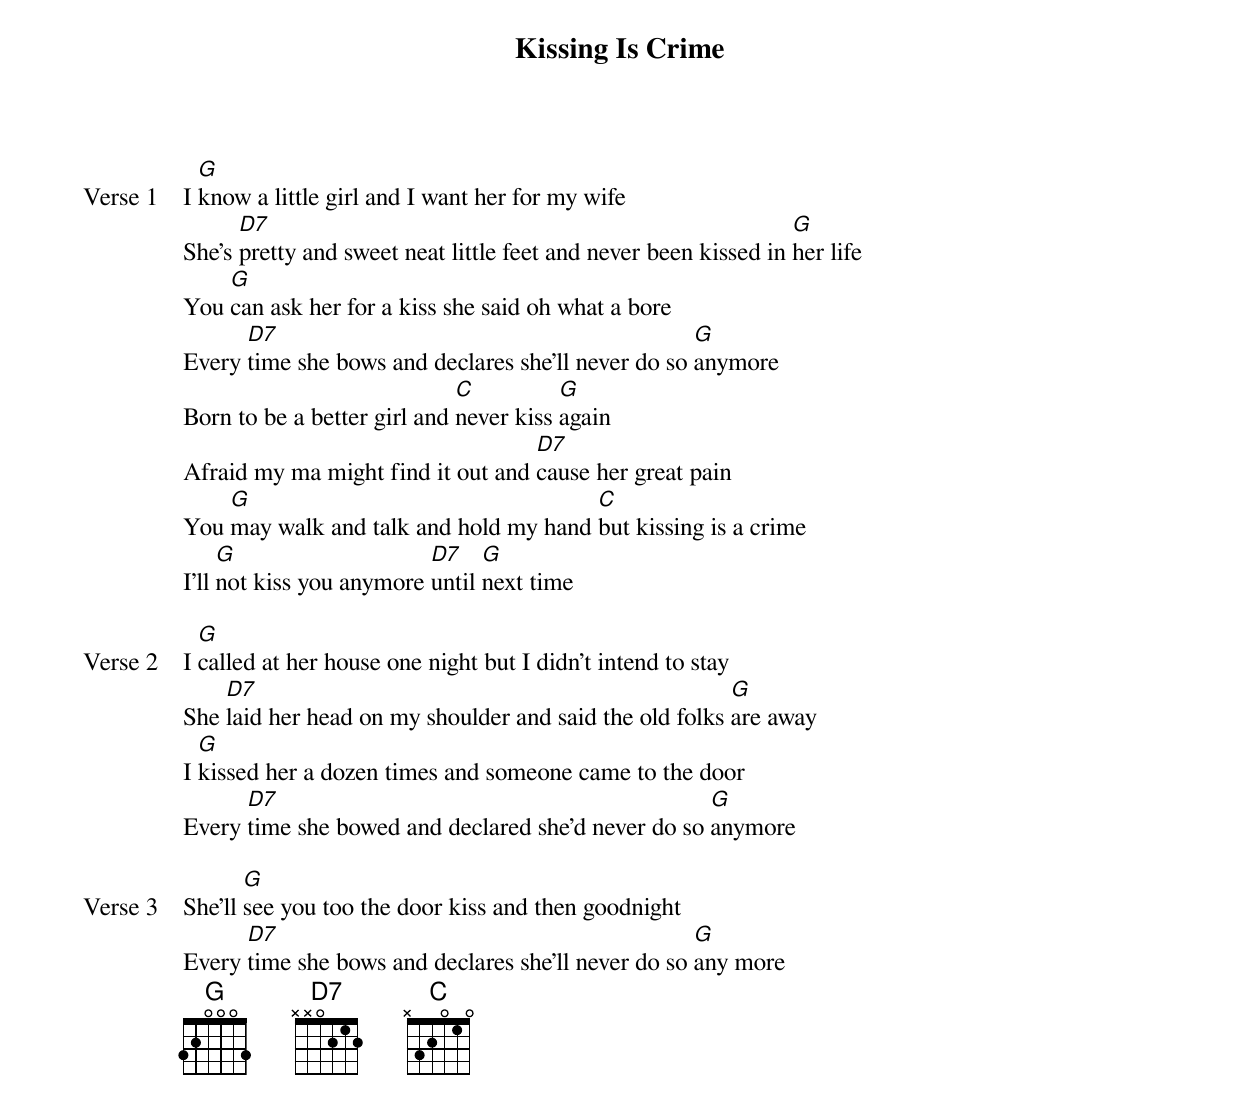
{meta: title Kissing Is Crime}
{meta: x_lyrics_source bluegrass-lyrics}
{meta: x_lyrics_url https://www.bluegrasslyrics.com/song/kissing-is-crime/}
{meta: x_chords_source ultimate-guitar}
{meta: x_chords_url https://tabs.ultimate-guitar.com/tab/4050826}

{start_of_verse: Verse 1}
I [G]know a little girl and I want her for my wife
She’s [D7]pretty and sweet neat little feet and never been kissed in [G]her life
You [G]can ask her for a kiss she said oh what a bore
Every [D7]time she bows and declares she’ll never do so [G]anymore
Born to be a better girl and [C]never kiss [G]again
Afraid my ma might find it out and [D7]cause her great pain
You [G]may walk and talk and hold my hand [C]but kissing is a crime
I’ll [G]not kiss you anymore [D7]until [G]next time
{end_of_verse}

{start_of_verse: Verse 2}
I [G]called at her house one night but I didn’t intend to stay
She [D7]laid her head on my shoulder and said the old folks [G]are away
I [G]kissed her a dozen times and someone came to the door
Every [D7]time she bowed and declared she’d never do so [G]anymore
{end_of_verse}

{start_of_verse: Verse 3}
She’ll [G]see you too the door kiss and then goodnight
Every [D7]time she bows and declares she’ll never do so [G]any more
{end_of_verse}
